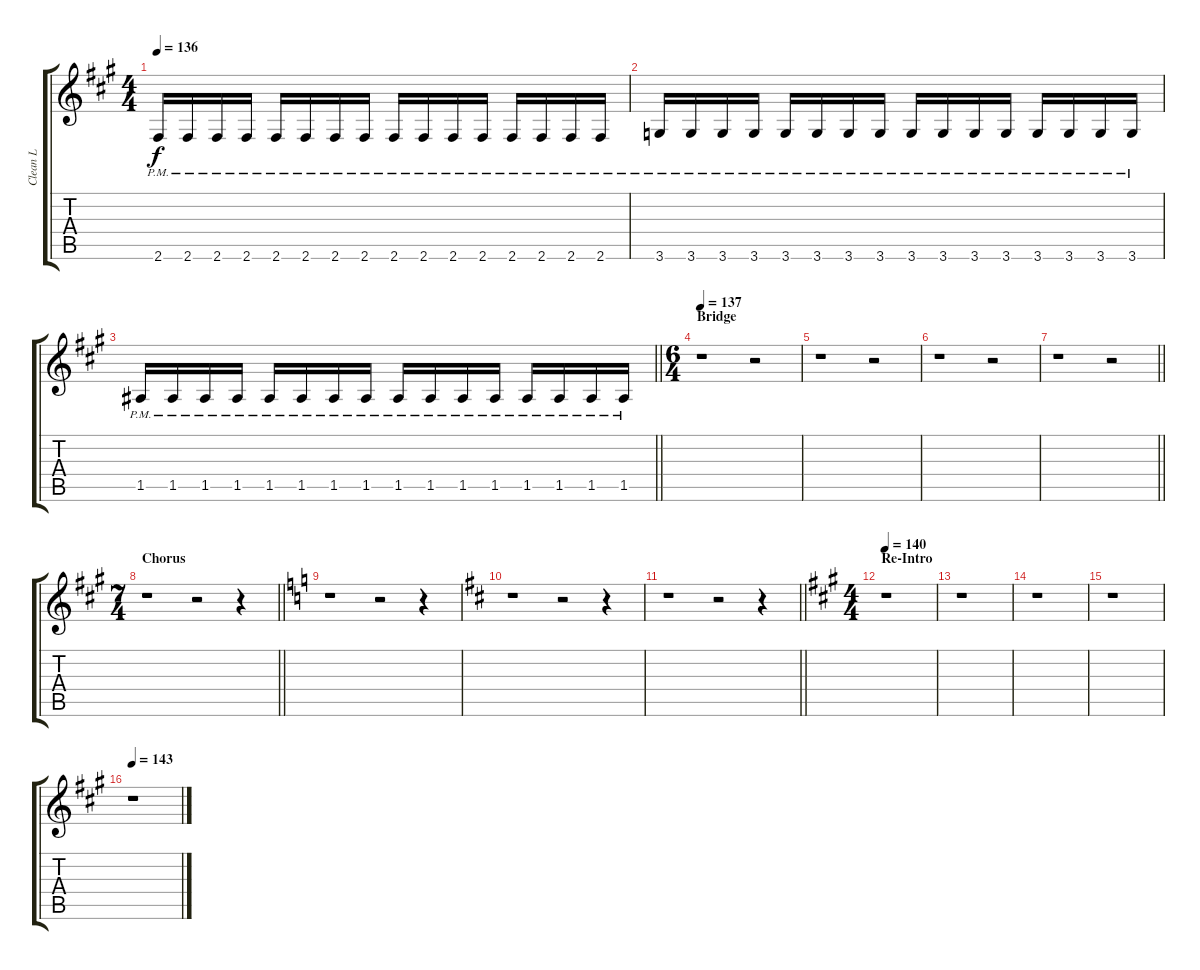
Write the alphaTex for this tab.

\track ("Clean L" "Clean L") {instrument acousticguitarsteel}
\staff {score tabs}
\tuning (E4 B3 G3 D3 A2 E2) {hide}
\ts (4 4)
\tempo 136
\clef g2
\ks a
2.6{pm}.16{dy f} 2.6{pm}.16 2.6{pm}.16 2.6{pm}.16 2.6{pm}.16 2.6{pm}.16 2.6{pm}.16 2.6{pm}.16 2.6{pm}.16 2.6{pm}.16 2.6{pm}.16 2.6{pm}.16 2.6{pm}.16 2.6{pm}.16 2.6{pm}.16 2.6{pm}.16 |
3.6{pm}.16 3.6{pm}.16 3.6{pm}.16 3.6{pm}.16 3.6{pm}.16 3.6{pm}.16 3.6{pm}.16 3.6{pm}.16 3.6{pm}.16 3.6{pm}.16 3.6{pm}.16 3.6{pm}.16 3.6{pm}.16 3.6{pm}.16 3.6{pm}.16 3.6{pm}.16 |
\barLineRight lightlight
1.5{pm}.16 1.5{pm}.16 1.5{pm}.16 1.5{pm}.16 1.5{pm}.16 1.5{pm}.16 1.5{pm}.16 1.5{pm}.16 1.5{pm}.16 1.5{pm}.16 1.5{pm}.16 1.5{pm}.16 1.5{pm}.16 1.5{pm}.16 1.5{pm}.16 1.5{pm}.16 |
\ts (6 4)
\section ("" "Bridge")
\tempo 137
r.1 r.2 |
r.1 r.2 |
r.1 r.2 |
\barLineRight lightlight
r.1 r.2 |
\ts (7 4)
\section ("" "Chorus")
\barLineRight lightlight
r.1 r.2 r.4 |
\ks c
r.1 r.2 r.4 |
\ks d
r.1 r.2 r.4 |
\barLineRight lightlight
r.1 r.2 r.4 |
\ts (4 4)
\section ("" "Re-Intro")
\tempo 140
\ks a
r.1 |
r.1 |
r.1 |
r.1 |
\tempo 143
r.1
